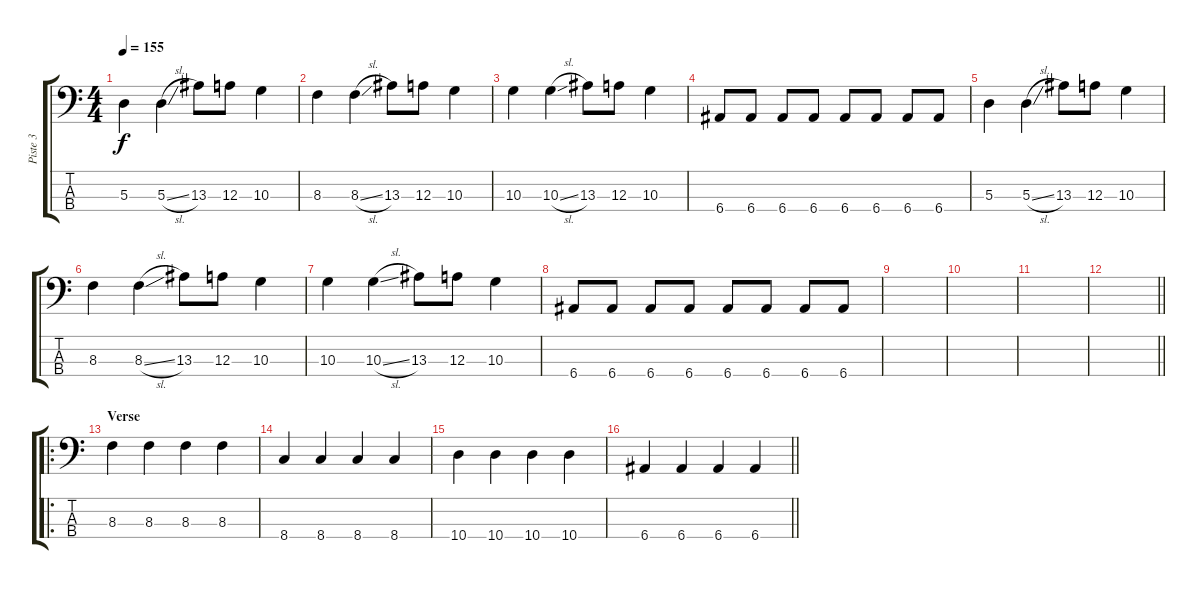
\track ("Piste 3" "Piste 3") {instrument electricbassfinger}
\staff {score tabs}
\tuning (G2 D2 A1 E1) {hide}
\ts (4 4)
\tempo 155
\clef f4
\ks c
5.3.4{dy f} 5.3{sl}.4 13.3.8 12.3.8 10.3.4 |
8.3.4 8.3{sl}.4 13.3.8 12.3.8 10.3.4 |
10.3.4 10.3{sl}.4 13.3.8 12.3.8 10.3.4 |
6.4.8 6.4.8 6.4.8 6.4.8 6.4.8 6.4.8 6.4.8 6.4.8 |
5.3.4 5.3{sl}.4 13.3.8 12.3.8 10.3.4 |
8.3.4 8.3{sl}.4 13.3.8 12.3.8 10.3.4 |
10.3.4 10.3{sl}.4 13.3.8 12.3.8 10.3.4 |
6.4.8 6.4.8 6.4.8 6.4.8 6.4.8 6.4.8 6.4.8 6.4.8 |
|
|
|
\barLineRight lightlight
|
\ro
\section ("" "Verse")
8.3.4 8.3.4 8.3.4 8.3.4 |
8.4.4 8.4.4 8.4.4 8.4.4 |
10.4.4 10.4.4 10.4.4 10.4.4 |
\barLineRight lightlight
6.4.4 6.4.4 6.4.4 6.4.4
